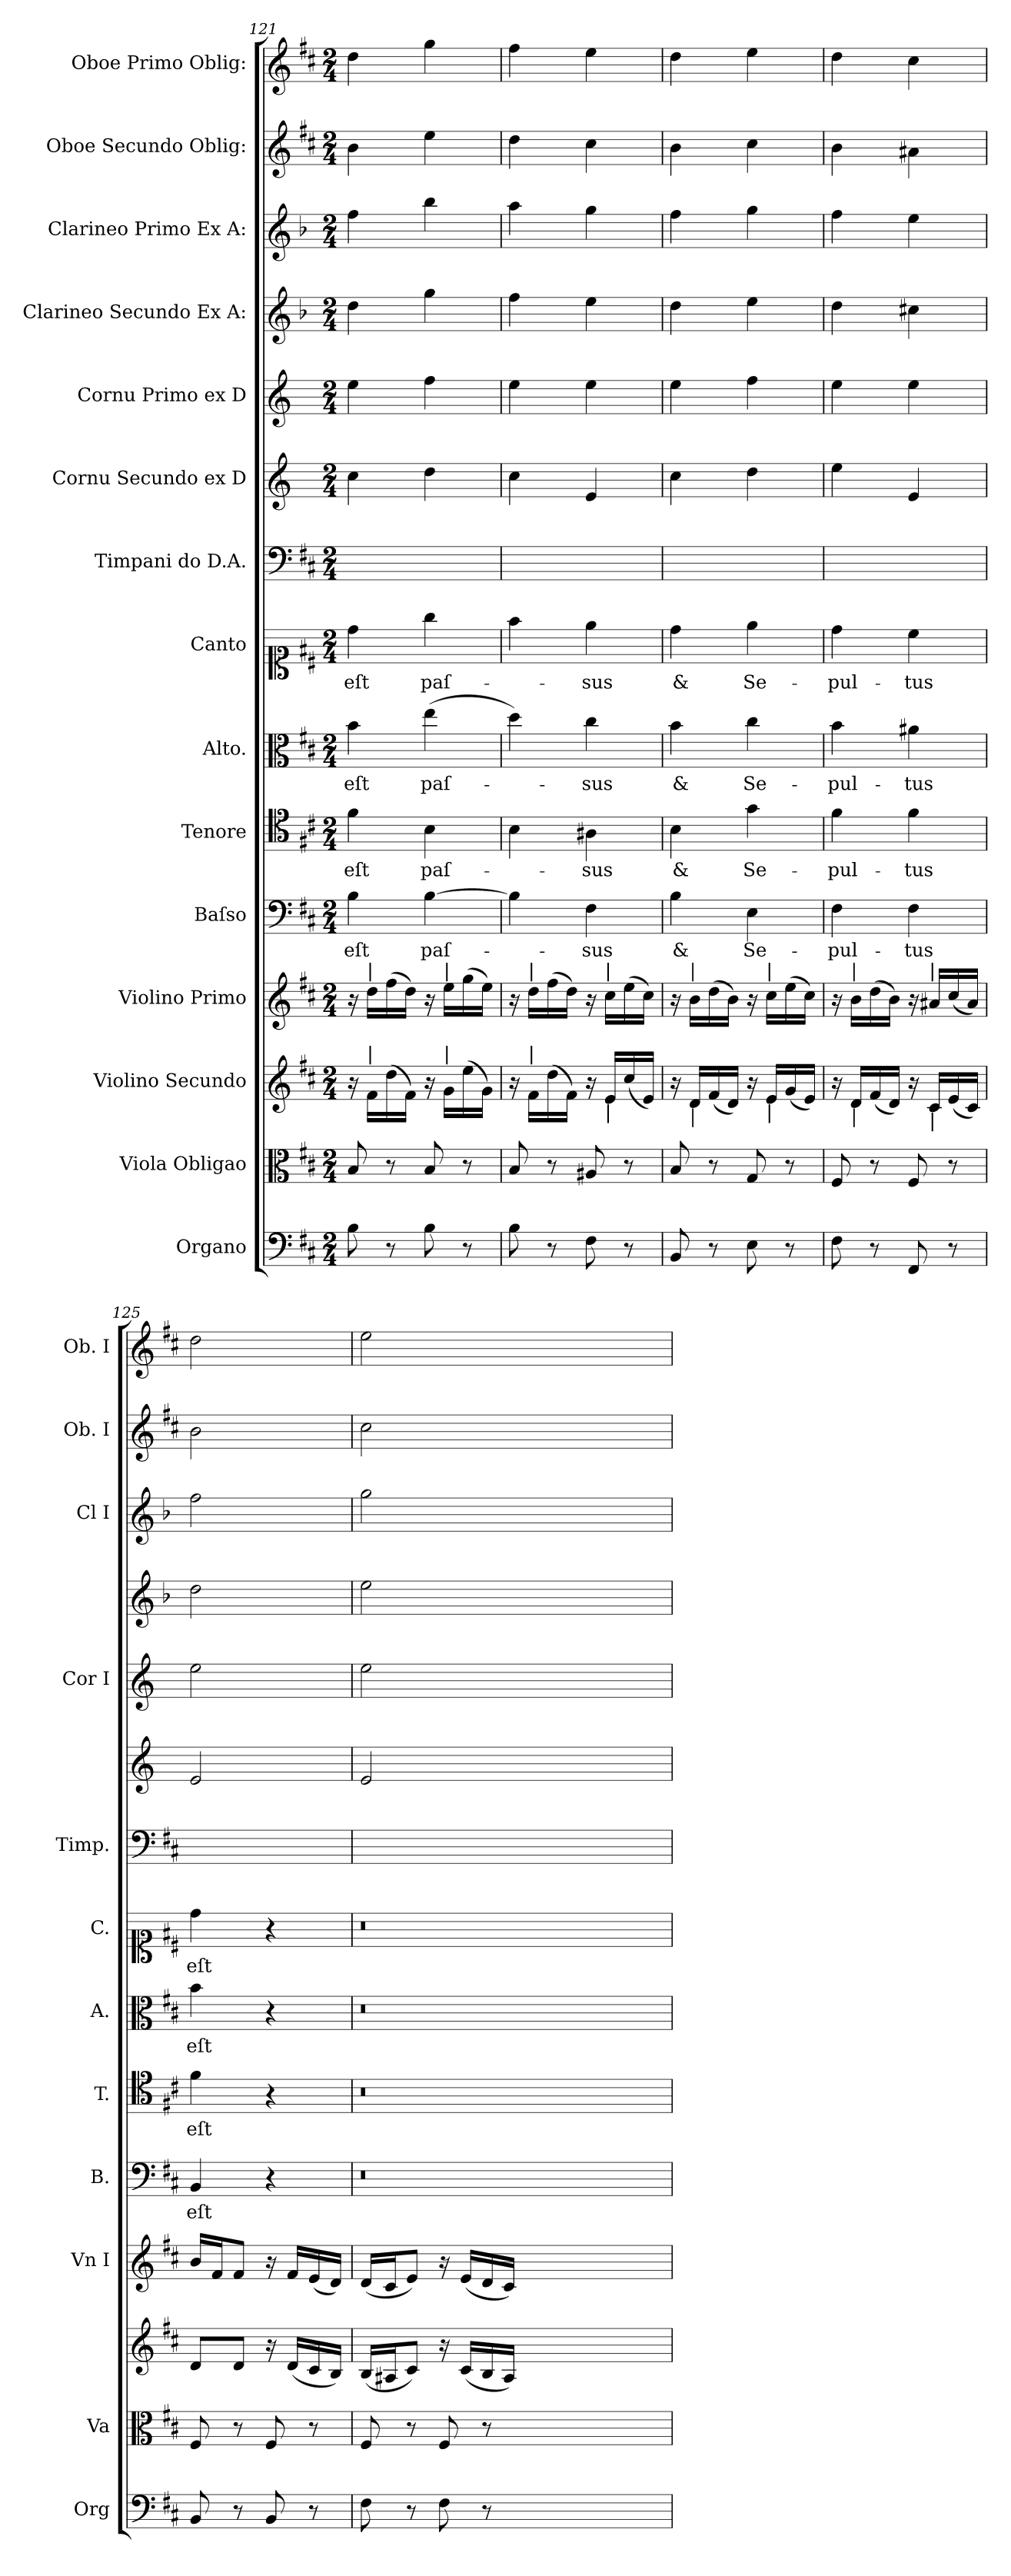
**kern	**kern	**kern	**kern	**kern	**text	**kern	**text	**kern	**text	**kern	**text	**kern	**kern	**kern	**kern	**kern	**kern	**kern
*part15	*part14	*part13	*part12	*part11	*part11	*part10	*part10	*part9	*part9	*part8	*part8	*part7	*part6	*part5	*part4	*part3	*part2	*part1
*staff15	*staff14	*staff13	*staff12	*staff11	*staff11	*staff10	*staff10	*staff9	*staff9	*staff8	*staff8	*staff7	*staff6	*staff5	*staff4	*staff3	*staff2	*staff1
*I"Organo	*I"Viola Obligao	*I"Violino Secundo	*I"Violino Primo	*I"Baſso	*	*I"Tenore	*	*I"Alto.	*	*I"Canto	*	*I"Timpani do D.A.	*I"Cornu Secundo ex D	*I"Cornu Primo ex D	*I"Clarineo Secundo Ex A:	*I"Clarineo Primo Ex A:	*I"Oboe Secundo Oblig:	*I"Oboe Primo Oblig:
*I'Org	*I'Va	*	*I'Vn I	*I'B.	*	*I'T.	*	*I'A.	*	*I'C.	*	*I'Timp.	*	*I'Cor I	*	*I'Cl I	*I'Ob. I	*I'Ob. I
*clefF4	*clefC3	*clefG2	*clefG2	*clefF4	*	*clefC4	*	*clefC3	*	*clefC1	*	*clefF4	*clefG2	*clefG2	*clefG2	*clefG2	*clefG2	*clefG2
*	*	*	*	*	*	*	*	*	*	*	*	*	*ITrd6c10	*ITrd6c10	*ITrd2c3	*ITrd2c3	*	*
*k[f#c#]	*k[f#c#]	*k[f#c#]	*k[f#c#]	*k[f#c#]	*	*k[f#c#]	*	*k[f#c#]	*	*k[f#c#]	*	*k[f#c#]	*k[f#c#]	*k[f#c#]	*k[f#c#]	*k[f#c#]	*k[f#c#]	*k[f#c#]
*	*D:	*D:	*D:	*D:	*	*D:	*	*D:	*	*D:	*	*D:	*D:	*D:	*D:	*D:	*D:	*D:
*M2/4	*M2/4	*M2/4	*M2/4	*M2/4	*	*M2/4	*	*M2/4	*	*M2/4	*	*M2/4	*M2/4	*M2/4	*M2/4	*M2/4	*M2/4	*M2/4
=121	=121	=121	=121	=121	=121	=121	=121	=121	=121	=121	=121	=121	=121	=121	=121	=121	=121	=121
8B\	8B/	16r	16r	4B\	eſt	4f#\	eſt	4b\	eſt	4dd\	eſt	2ryy	4d\	4f#\	4b\	4dd\	4b\	4dd\
!	!	!	!LO:TX:a:t=|	!	!	!	!	!	!	!	!	!	!	!	!	!	!	!
!	!	!LO:TX:a:t=|	!	!	!	!	!	!	!	!	!	!	!	!	!	!	!	!
.	.	16f#\LL	16dd\LL	.	.	.	.	.	.	.	.	.	.	.	.	.	.	.
8r	8r	(16dd\	(16ff#\	.	.	.	.	.	.	.	.	.	.	.	.	.	.	.
.	.	16f#\JJ)	16dd\JJ)	.	.	.	.	.	.	.	.	.	.	.	.	.	.	.
8B\	8B/	16r	16r	[4B\	paſ-	4B\	paſ-	(4ee\	paſ-	4gg\	paſ-	.	4e\	4g\	4ee\	4gg\	4ee\	4gg\
!	!	!	!LO:TX:a:t=|	!	!	!	!	!	!	!	!	!	!	!	!	!	!	!
!	!	!LO:TX:a:t=|	!	!	!	!	!	!	!	!	!	!	!	!	!	!	!	!
.	.	16g\LL	16ee\LL	.	.	.	.	.	.	.	.	.	.	.	.	.	.	.
8r	8r	(16ee\	(16gg\	.	.	.	.	.	.	.	.	.	.	.	.	.	.	.
.	.	16g\JJ)	16ee\JJ)	.	.	.	.	.	.	.	.	.	.	.	.	.	.	.
=122	=122	=122	=122	=122	=122	=122	=122	=122	=122	=122	=122	=122	=122	=122	=122	=122	=122	=122
8B\	8B/	16r	16r	4B\]	.	4B\	.	4dd\)	.	4ff#\	.	2ryy	4d\	4f#\	4dd\	4ff#\	4dd\	4ff#\
!	!	!	!LO:TX:a:t=|	!	!	!	!	!	!	!	!	!	!	!	!	!	!	!
!	!	!LO:TX:a:t=|	!	!	!	!	!	!	!	!	!	!	!	!	!	!	!	!
.	.	16f#\LL	16dd\LL	.	.	.	.	.	.	.	.	.	.	.	.	.	.	.
8r	8r	(16dd\	(16ff#\	.	.	.	.	.	.	.	.	.	.	.	.	.	.	.
.	.	16f#\JJ)	16dd\JJ)	.	.	.	.	.	.	.	.	.	.	.	.	.	.	.
8F#\	8A#X/	16r	16r	4F#\	-sus	4A#X\	-sus	4cc#\	-sus	4ee\	-sus	.	4F#/	4f#\	4cc#\	4ee\	4cc#\	4ee\
!	!	!	!LO:TX:a:t=|	!	!	!	!	!	!	!	!	!	!	!	!	!	!	!
!	!	!LO:TX:b:t=|	!	!	!	!	!	!	!	!	!	!	!	!	!	!	!	!
.	.	16e/LL	16cc#\LL	.	.	.	.	.	.	.	.	.	.	.	.	.	.	.
8r	8r	(16cc#/	(16ee\	.	.	.	.	.	.	.	.	.	.	.	.	.	.	.
.	.	16e/JJ)	16cc#\JJ)	.	.	.	.	.	.	.	.	.	.	.	.	.	.	.
=123	=123	=123	=123	=123	=123	=123	=123	=123	=123	=123	=123	=123	=123	=123	=123	=123	=123	=123
8BB/	8B/	16r	16r	4B\	&	4B\	&	4b\	&	4dd\	&	2ryy	4d\	4f#\	4b\	4dd\	4b\	4dd\
!	!	!	!LO:TX:a:t=|	!	!	!	!	!	!	!	!	!	!	!	!	!	!	!
!	!	!LO:TX:b:t=|	!	!	!	!	!	!	!	!	!	!	!	!	!	!	!	!
.	.	16d/LL	16b\LL	.	.	.	.	.	.	.	.	.	.	.	.	.	.	.
8r	8r	(16f#/	(16dd\	.	.	.	.	.	.	.	.	.	.	.	.	.	.	.
.	.	16d/JJ)	16b\JJ)	.	.	.	.	.	.	.	.	.	.	.	.	.	.	.
8E\	8G/	16r	16r	4E\	Se-	4g\	Se-	4cc#\	Se-	4ee\	Se-	.	4e\	4g\	4cc#\	4ee\	4cc#\	4ee\
!	!	!	!LO:TX:a:t=|	!	!	!	!	!	!	!	!	!	!	!	!	!	!	!
!	!	!LO:TX:b:t=|	!	!	!	!	!	!	!	!	!	!	!	!	!	!	!	!
.	.	16e/LL	16cc#\LL	.	.	.	.	.	.	.	.	.	.	.	.	.	.	.
8r	8r	(16g/	(16ee\	.	.	.	.	.	.	.	.	.	.	.	.	.	.	.
.	.	16e/JJ)	16cc#\JJ)	.	.	.	.	.	.	.	.	.	.	.	.	.	.	.
=124	=124	=124	=124	=124	=124	=124	=124	=124	=124	=124	=124	=124	=124	=124	=124	=124	=124	=124
8F#\	8F#/	16r	16r	4F#\	-pul-	4f#\	-pul-	4b\	-pul-	4dd\	-pul-	2ryy	4f#\	4f#\	4b\	4dd\	4b\	4dd\
!	!	!	!LO:TX:a:t=|	!	!	!	!	!	!	!	!	!	!	!	!	!	!	!
!	!	!LO:TX:b:t=|	!	!	!	!	!	!	!	!	!	!	!	!	!	!	!	!
.	.	16d/LL	16b\LL	.	.	.	.	.	.	.	.	.	.	.	.	.	.	.
8r	8r	(16f#/	(16dd\	.	.	.	.	.	.	.	.	.	.	.	.	.	.	.
.	.	16d/JJ)	16b\JJ)	.	.	.	.	.	.	.	.	.	.	.	.	.	.	.
8FF#/	8F#/	16r	16r	4F#\	-tus	4f#\	-tus	4a#X\	-tus	4cc#\	-tus	.	4F#/	4f#\	4a#X\	4cc#\	4a#X\	4cc#\
!	!	!	!LO:TX:a:t=|	!	!	!	!	!	!	!	!	!	!	!	!	!	!	!
!	!	!LO:TX:b:t=|	!	!	!	!	!	!	!	!	!	!	!	!	!	!	!	!
.	.	16c#/LL	16a#X/LL	.	.	.	.	.	.	.	.	.	.	.	.	.	.	.
8r	8r	(16e/	(16cc#/	.	.	.	.	.	.	.	.	.	.	.	.	.	.	.
.	.	16c#/JJ)	16a#/JJ)	.	.	.	.	.	.	.	.	.	.	.	.	.	.	.
=125	=125	=125	=125	=125	=125	=125	=125	=125	=125	=125	=125	=125	=125	=125	=125	=125	=125	=125
8BB/	8F#/	8d/L	16b/LL	4BB/	eſt	4f#\	eſt	4b\	eſt	4dd\	eſt	2ryy	2F#/	2f#\	2b\	2dd\	2b\	2dd\
.	.	.	16f#/J	.	.	.	.	.	.	.	.	.	.	.	.	.	.	.
8r	8r	8d/J	8f#/J	.	.	.	.	.	.	.	.	.	.	.	.	.	.	.
8BB/	8F#/	16r	16r	4r	.	4r	.	4r	.	4r	.	.	.	.	.	.	.	.
.	.	(16d/LL	16f#/LL	.	.	.	.	.	.	.	.	.	.	.	.	.	.	.
8r	8r	16c#/	(16e/	.	.	.	.	.	.	.	.	.	.	.	.	.	.	.
.	.	16B/JJ)	16d/JJ)	.	.	.	.	.	.	.	.	.	.	.	.	.	.	.
=126	=126	=126	=126	=126	=126	=126	=126	=126	=126	=126	=126	=126	=126	=126	=126	=126	=126	=126
8F#\	8F#/	(16B/LL	(16d/LL	0r	.	0r	.	0r	.	0r	.	2ryy	2F#/	2f#\	2cc#\	2ee\	2cc#\	2ee\
.	.	16A#X/J	16c#/J	.	.	.	.	.	.	.	.	.	.	.	.	.	.	.
8r	8r	8c#/J)	8e/J)	.	.	.	.	.	.	.	.	.	.	.	.	.	.	.
8F#\	8F#/	16r	16r	.	.	.	.	.	.	.	.	.	.	.	.	.	.	.
.	.	(16c#/LL	(16e/LL	.	.	.	.	.	.	.	.	.	.	.	.	.	.	.
8r	8r	16B/	16d/	.	.	.	.	.	.	.	.	.	.	.	.	.	.	.
.	.	16A#/JJ)	16c#/JJ)	.	.	.	.	.	.	.	.	.	.	.	.	.	.	.
1.ryy	1.ryy	1.ryy	1.ryy	.	.	.	.	.	.	.	.	1.ryy	1.ryy	1.ryy	1.ryy	1.ryy	1.ryy	1.ryy
=	=	=	=	=	=	=	=	=	=	=	=	=	=	=	=	=	=	=
*-	*-	*-	*-	*-	*-	*-	*-	*-	*-	*-	*-	*-	*-	*-	*-	*-	*-	*-
